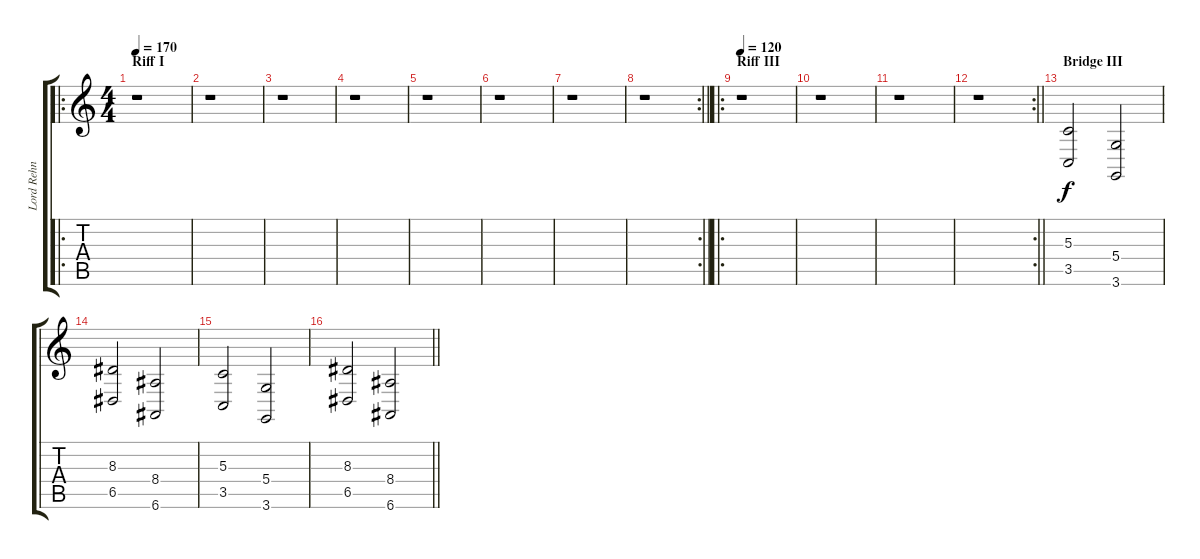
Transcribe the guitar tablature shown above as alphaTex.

\track ("Lord Rehn" "Lord Rehn") {instrument frenchhorn}
\staff {score tabs}
\tuning (E4 B3 G3 D3 A2 E2) {hide}
\ro
\ts (4 4)
\section ("" "Riff I")
\tempo 170
\clef g2
\ks c
r.1{dy f} |
r.1 |
r.1 |
r.1 |
r.1 |
r.1 |
r.1 |
\rc 2
\barLineRight lightlight
r.1 |
\ro
\section ("" "Riff III")
\tempo 120
r.1 |
r.1 |
r.1 |
\rc 2
\barLineRight lightlight
r.1 |
\section ("" "Bridge III")
(5.3 3.5).2 (5.4 3.6).2 |
(8.3 6.5).2 (8.4 6.6).2 |
(5.3 3.5).2 (5.4 3.6).2 |
\barLineRight lightlight
(8.3 6.5).2 (8.4 6.6).2
